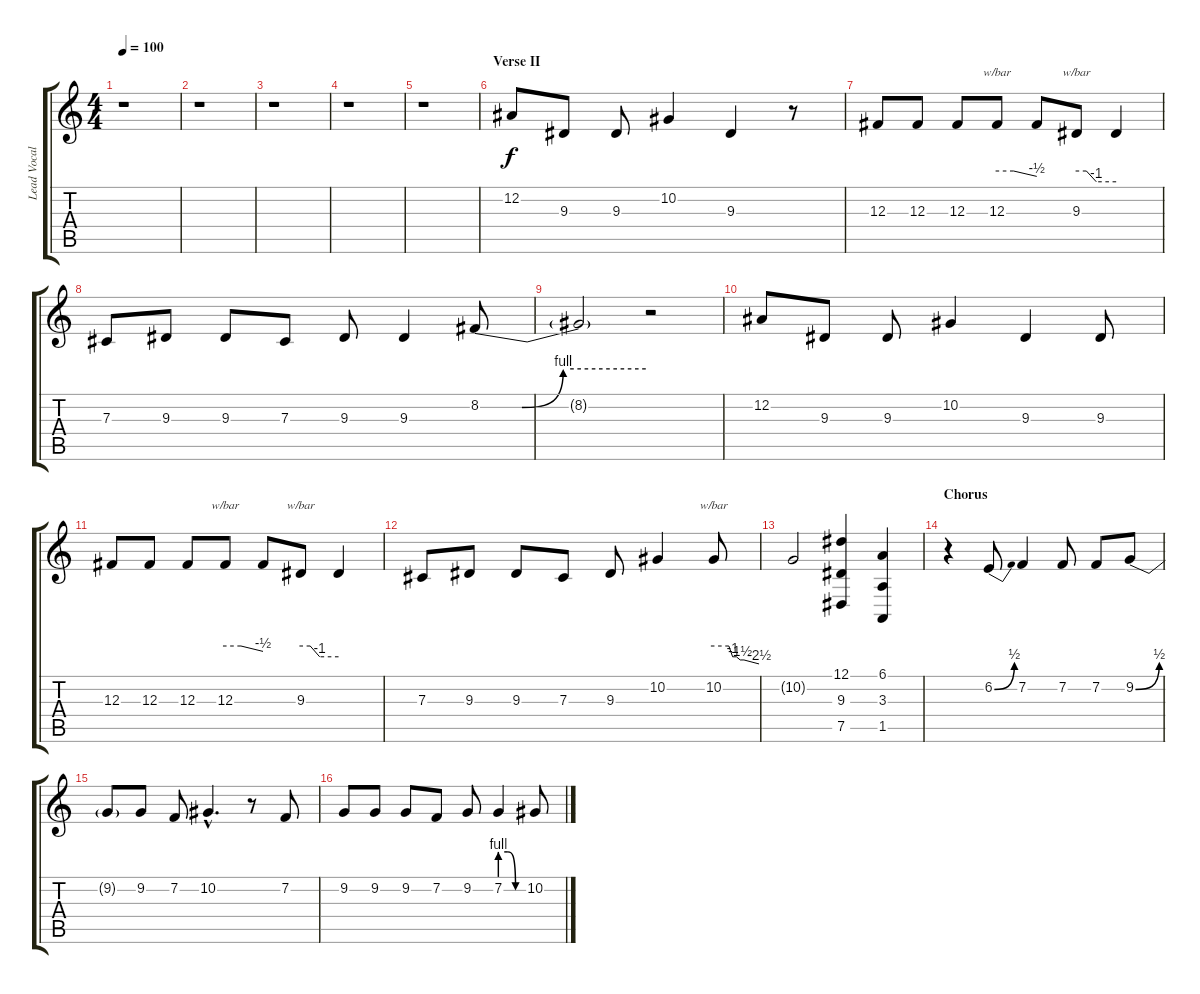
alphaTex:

\track ("Lead Vocals" "Lead Vocal") {instrument lead8bassandlead}
\staff {score tabs}
\tuning (Eb4 Bb3 Gb3 Db3 Ab2 Eb2) {hide}
\ts (4 4)
\tempo 100
\clef g2
\ks c
r.1{dy f} |
r.1 |
r.1 |
r.1 |
r.1 |
\section ("" "Verse II")
12.2.8 9.3.8 9.3.8 10.2.4 9.3.4 r.8 |
12.3.8 12.3.8 12.3.8 12.3.8{tbe (custom default 0 0 25 0 60 -2)} 12.3{t}.8 9.3.8{tbe (custom default 0 0 15 0 30 -4 60 -4)} 9.3{t}.4 |
7.3.8 9.3.8 9.3.8 7.3.8 9.3.8 9.3.4 8.2{be (custom 0 0 15 0 30 4 60 4)}.8 |
8.2{t}.2 r.2 |
12.2.8 9.3.8 9.3.8 10.2.4 9.3.4 9.3.8 |
12.3.8 12.3.8 12.3.8 12.3.8{tbe (custom default 0 0 25 0 60 -2)} 12.3{t}.8 9.3.8{tbe (custom default 0 0 15 0 30 -4 60 -4)} 9.3{t}.4 |
7.3.8 9.3.8 9.3.8 7.3.8 9.3.8 10.2.4 10.2.8{tbe (custom default 0 0 20 0 25 -4 30 -4 35 -6 40 -6 60 -10)} |
10.2{t}.2 (12.1 9.3 7.5).4 (6.1 3.3 1.5).4 |
\section ("" "Chorus")
r.4 6.2{be (bend 0 0 60 2)}.8{lyrics (0 "") lyrics (1 "") lyrics (2 "") lyrics (3 "") lyrics (4 "")} 7.2.4 7.2.8 7.2.8 9.2{be (bend 0 0 60 2)}.8 |
9.2{t}.8 9.2.8 7.2.8 10.2{hac}.4{d} r.8 7.2.8 |
9.2.8 9.2.8 9.2.8 7.2.8 9.2.8 7.2{be (custom 0 4 20 4 40 0 60 0)}.4 10.2.8
